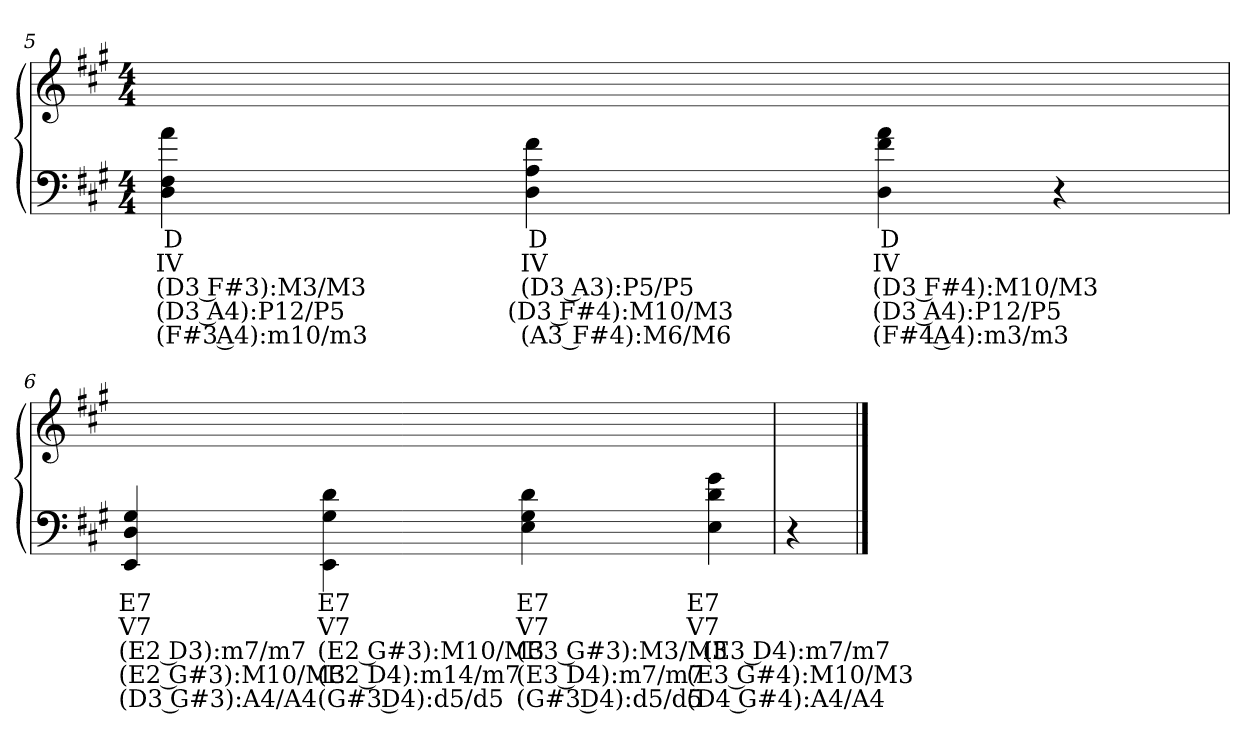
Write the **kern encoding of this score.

**kern	**text	**text	**text	**text	**text	**kern
*part2	*part2	*part2	*part2	*part2	*part2	*part1
*staff2	*staff2	*staff2	*staff2	*staff2	*staff2	*staff1
*clefF4	*	*	*	*	*	*clefG2
*k[f#c#g#]	*	*	*	*	*	*k[f#c#g#]
*A:	*	*	*	*	*	*A:
*M4/4	*	*	*	*	*	*M4/4
=5	=5	=5	=5	=5	=5	=5
4D 4F# 4a	D	IV	(D3 F#3):M3/M3	(D3 A4):P12/P5	(F#3 A4):m10/m3	1ryy
4D 4A 4f#	D	IV	(D3 A3):P5/P5	(D3 F#4):M10/M3	(A3 F#4):M6/M6	.
4D 4f# 4a	D	IV	(D3 F#4):M10/M3	(D3 A4):P12/P5	(F#4 A4):m3/m3	.
4r	.	.	.	.	.	.
=6	=6	=6	=6	=6	=6	=6
4EE 4D 4G#	E7	V7	(E2 D3):m7/m7	(E2 G#3):M10/M3	(D3 G#3):A4/A4	1ryy
4EE 4G# 4d	E7	V7	(E2 G#3):M10/M3	(E2 D4):m14/m7	(G#3 D4):d5/d5	.
4E 4G# 4d	E7	V7	(E3 G#3):M3/M3	(E3 D4):m7/m7	(G#3 D4):d5/d5	.
4E 4d 4g#	E7	V7	(E3 D4):m7/m7	(E3 G#4):M10/M3	(D4 G#4):A4/A4	.
=7	=7	=7	=7	=7	=7	=7
4r	.	.	.	.	.	4ryy
==	==	==	==	==	==	==
*-	*-	*-	*-	*-	*-	*-
